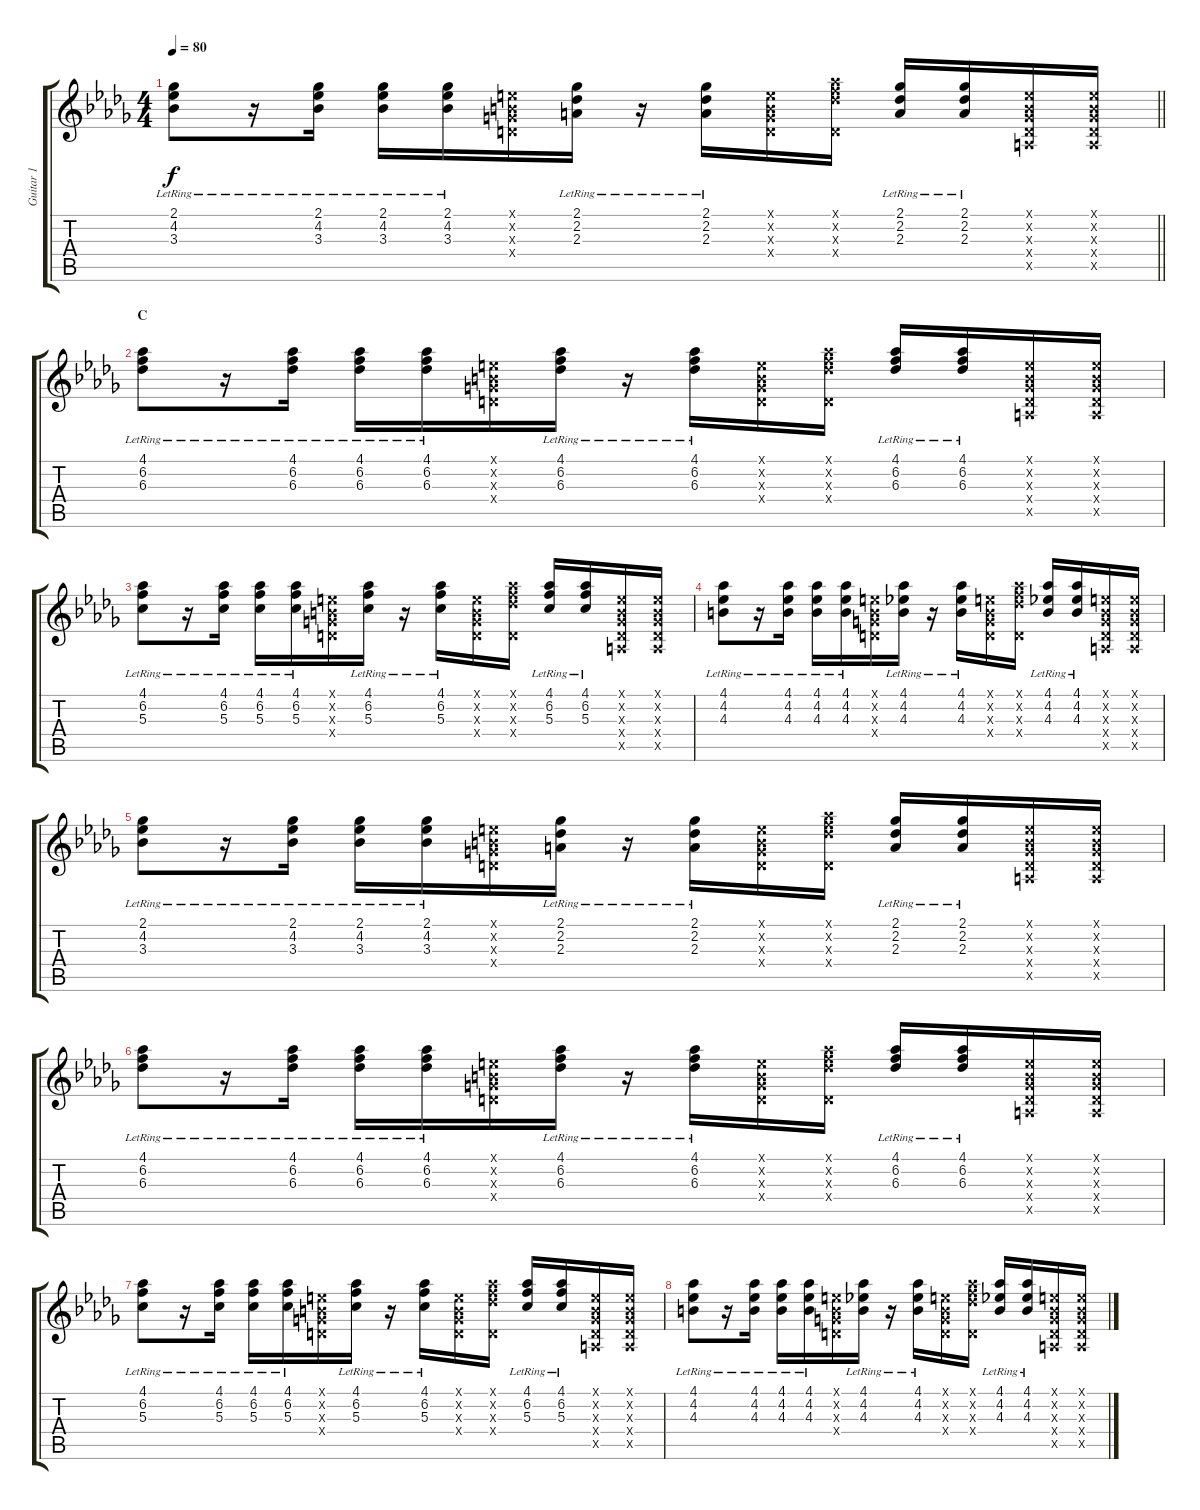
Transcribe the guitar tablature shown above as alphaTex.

\track ("Guitar 1" "Guitar 1") {instrument electricguitarjazz}
\staff {score tabs}
\tuning (E4 B3 G3 D3 A2 E2) {hide}
\ts (4 4)
\tempo 80
\clef g2
\barLineRight lightlight
\ks db
(2.1{lr} 4.2{lr} 3.3{lr}).8{dy f} r.16 (2.1{lr} 4.2{lr} 3.3{lr}).16 (2.1{lr} 4.2{lr} 3.3{lr}).16 (2.1{lr} 4.2{lr} 3.3{lr}).16 (0.1{x} 0.2{x} 0.3{x} 0.4{x}).16 (2.1{lr} 2.2{lr} 2.3{lr}).16 r.16 (2.1{lr} 2.2{lr} 2.3{lr}).16 (0.1{x} 0.2{x} 0.3{x} 0.4{x}).16 (4.1{x} 6.2{x} 6.3{x} 0.4{x}).16 (2.1{lr} 2.2{lr} 2.3{lr}).16 (2.1{lr} 2.2{lr} 2.3{lr}).16 (0.1{x} 0.2{x} 0.3{x} 0.4{x} 0.5{x}).16 (0.1{x} 0.2{x} 0.3{x} 0.4{x} 0.5{x}).16 |
\section ("" "C")
(4.1{lr} 6.2{lr} 6.3{lr}).8 r.16 (4.1{lr} 6.2{lr} 6.3{lr}).16 (4.1{lr} 6.2{lr} 6.3{lr}).16 (4.1{lr} 6.2{lr} 6.3{lr}).16 (0.1{x} 0.2{x} 0.3{x} 0.4{x}).16 (4.1{lr} 6.2{lr} 6.3{lr}).16 r.16 (4.1{lr} 6.2{lr} 6.3{lr}).16 (0.1{x} 0.2{x} 0.3{x} 0.4{x}).16 (4.1{x} 6.2{x} 6.3{x} 0.4{x}).16 (4.1{lr} 6.2{lr} 6.3{lr}).16 (4.1{lr} 6.2{lr} 6.3{lr}).16 (0.1{x} 0.2{x} 0.3{x} 0.4{x} 0.5{x}).16 (0.1{x} 0.2{x} 0.3{x} 0.4{x} 0.5{x}).16 |
(4.1{lr} 6.2{lr} 5.3{lr}).8 r.16 (4.1{lr} 6.2{lr} 5.3{lr}).16 (4.1{lr} 6.2{lr} 5.3{lr}).16 (4.1{lr} 6.2{lr} 5.3{lr}).16 (0.1{x} 0.2{x} 0.3{x} 0.4{x}).16 (4.1{lr} 6.2{lr} 5.3{lr}).16 r.16 (4.1{lr} 6.2{lr} 5.3{lr}).16 (0.1{x} 0.2{x} 0.3{x} 0.4{x}).16 (4.1{x} 6.2{x} 6.3{x} 0.4{x}).16 (4.1{lr} 6.2{lr} 5.3{lr}).16 (4.1{lr} 6.2{lr} 5.3{lr}).16 (0.1{x} 0.2{x} 0.3{x} 0.4{x} 0.5{x}).16 (0.1{x} 0.2{x} 0.3{x} 0.4{x} 0.5{x}).16 |
(4.1{lr} 4.2{lr} 4.3{lr}).8 r.16 (4.1{lr} 4.2{lr} 4.3{lr}).16 (4.1{lr} 4.2{lr} 4.3{lr}).16 (4.1{lr} 4.2{lr} 4.3{lr}).16 (0.1{x} 0.2{x} 0.3{x} 0.4{x}).16 (4.1{lr} 4.2{lr} 4.3{lr}).16 r.16 (4.1{lr} 4.2{lr} 4.3{lr}).16 (0.1{x} 0.2{x} 0.3{x} 0.4{x}).16 (4.1{x} 6.2{x} 6.3{x} 0.4{x}).16 (4.1{lr} 4.2{lr} 4.3{lr}).16 (4.1{lr} 4.2{lr} 4.3{lr}).16 (0.1{x} 0.2{x} 0.3{x} 0.4{x} 0.5{x}).16 (0.1{x} 0.2{x} 0.3{x} 0.4{x} 0.5{x}).16 |
(2.1{lr} 4.2{lr} 3.3{lr}).8 r.16 (2.1{lr} 4.2{lr} 3.3{lr}).16 (2.1{lr} 4.2{lr} 3.3{lr}).16 (2.1{lr} 4.2{lr} 3.3{lr}).16 (0.1{x} 0.2{x} 0.3{x} 0.4{x}).16 (2.1{lr} 2.2{lr} 2.3{lr}).16 r.16 (2.1{lr} 2.2{lr} 2.3{lr}).16 (0.1{x} 0.2{x} 0.3{x} 0.4{x}).16 (4.1{x} 6.2{x} 6.3{x} 0.4{x}).16 (2.1{lr} 2.2{lr} 2.3{lr}).16 (2.1{lr} 2.2{lr} 2.3{lr}).16 (0.1{x} 0.2{x} 0.3{x} 0.4{x} 0.5{x}).16 (0.1{x} 0.2{x} 0.3{x} 0.4{x} 0.5{x}).16 |
(4.1{lr} 6.2{lr} 6.3{lr}).8 r.16 (4.1{lr} 6.2{lr} 6.3{lr}).16 (4.1{lr} 6.2{lr} 6.3{lr}).16 (4.1{lr} 6.2{lr} 6.3{lr}).16 (0.1{x} 0.2{x} 0.3{x} 0.4{x}).16 (4.1{lr} 6.2{lr} 6.3{lr}).16 r.16 (4.1{lr} 6.2{lr} 6.3{lr}).16 (0.1{x} 0.2{x} 0.3{x} 0.4{x}).16 (4.1{x} 6.2{x} 6.3{x} 0.4{x}).16 (4.1{lr} 6.2{lr} 6.3{lr}).16 (4.1{lr} 6.2{lr} 6.3{lr}).16 (0.1{x} 0.2{x} 0.3{x} 0.4{x} 0.5{x}).16 (0.1{x} 0.2{x} 0.3{x} 0.4{x} 0.5{x}).16 |
(4.1{lr} 6.2{lr} 5.3{lr}).8 r.16 (4.1{lr} 6.2{lr} 5.3{lr}).16 (4.1{lr} 6.2{lr} 5.3{lr}).16 (4.1{lr} 6.2{lr} 5.3{lr}).16 (0.1{x} 0.2{x} 0.3{x} 0.4{x}).16 (4.1{lr} 6.2{lr} 5.3{lr}).16 r.16 (4.1{lr} 6.2{lr} 5.3{lr}).16 (0.1{x} 0.2{x} 0.3{x} 0.4{x}).16 (4.1{x} 6.2{x} 6.3{x} 0.4{x}).16 (4.1{lr} 6.2{lr} 5.3{lr}).16 (4.1{lr} 6.2{lr} 5.3{lr}).16 (0.1{x} 0.2{x} 0.3{x} 0.4{x} 0.5{x}).16 (0.1{x} 0.2{x} 0.3{x} 0.4{x} 0.5{x}).16 |
(4.1{lr} 4.2{lr} 4.3{lr}).8 r.16 (4.1{lr} 4.2{lr} 4.3{lr}).16 (4.1{lr} 4.2{lr} 4.3{lr}).16 (4.1{lr} 4.2{lr} 4.3{lr}).16 (0.1{x} 0.2{x} 0.3{x} 0.4{x}).16 (4.1{lr} 4.2{lr} 4.3{lr}).16 r.16 (4.1{lr} 4.2{lr} 4.3{lr}).16 (0.1{x} 0.2{x} 0.3{x} 0.4{x}).16 (4.1{x} 6.2{x} 6.3{x} 0.4{x}).16 (4.1{lr} 4.2{lr} 4.3{lr}).16 (4.1{lr} 4.2{lr} 4.3{lr}).16 (0.1{x} 0.2{x} 0.3{x} 0.4{x} 0.5{x}).16 (0.1{x} 0.2{x} 0.3{x} 0.4{x} 0.5{x}).16
